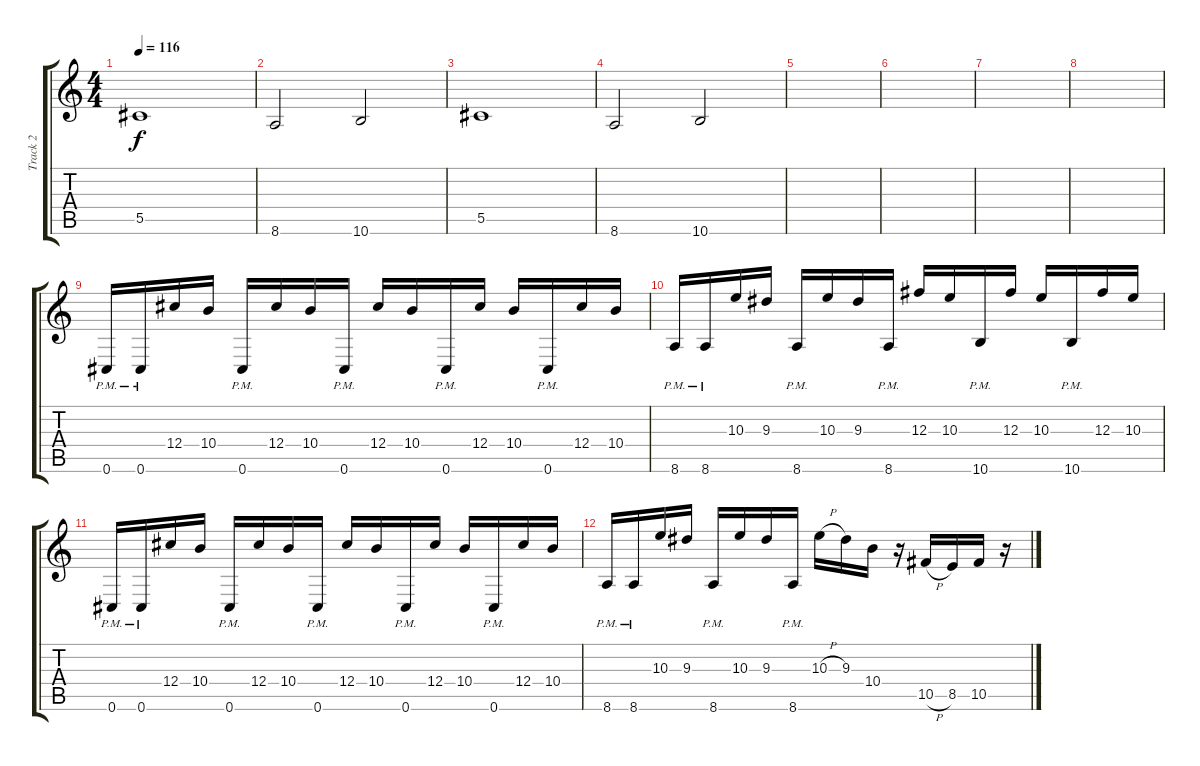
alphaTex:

\track ("Track 2" "Track 2") {instrument electricguitarclean}
\staff {score tabs}
\tuning (Eb4 Bb3 Gb3 Db3 Ab2 Db2) {hide}
\ts (4 4)
\tempo 116
\clef g2
\ks c
5.5.1{dy f instrument electricguitarclean} |
8.6.2 10.6.2 |
5.5.1 |
8.6.2 10.6.2 |
|
|
|
|
0.6{pm}.16{balance 8 instrument overdrivenguitar} 0.6{pm}.16 12.4.16 10.4.16 0.6{pm}.16 12.4.16 10.4.16 0.6{pm}.16 12.4.16 10.4.16 0.6{pm}.16 12.4.16 10.4.16 0.6{pm}.16 12.4.16 10.4.16 |
8.6{pm}.16{balance 8 instrument overdrivenguitar} 8.6{pm}.16 10.3.16 9.3.16 8.6{pm}.16 10.3.16 9.3.16 8.6{pm}.16 12.3.16 10.3.16 10.6{pm}.16 12.3.16 10.3.16 10.6{pm}.16 12.3.16 10.3.16 |
0.6{pm}.16{balance 8 instrument overdrivenguitar} 0.6{pm}.16 12.4.16 10.4.16 0.6{pm}.16 12.4.16 10.4.16 0.6{pm}.16 12.4.16 10.4.16 0.6{pm}.16 12.4.16 10.4.16 0.6{pm}.16 12.4.16 10.4.16 |
8.6{pm}.16{balance 8 instrument overdrivenguitar} 8.6{pm}.16 10.3.16 9.3.16 8.6{pm}.16 10.3.16 9.3.16 8.6{pm}.16 10.3{h}.16 9.3.16 10.4.16 r.16 10.5{h}.16 8.5.16 10.5.16 r.16
